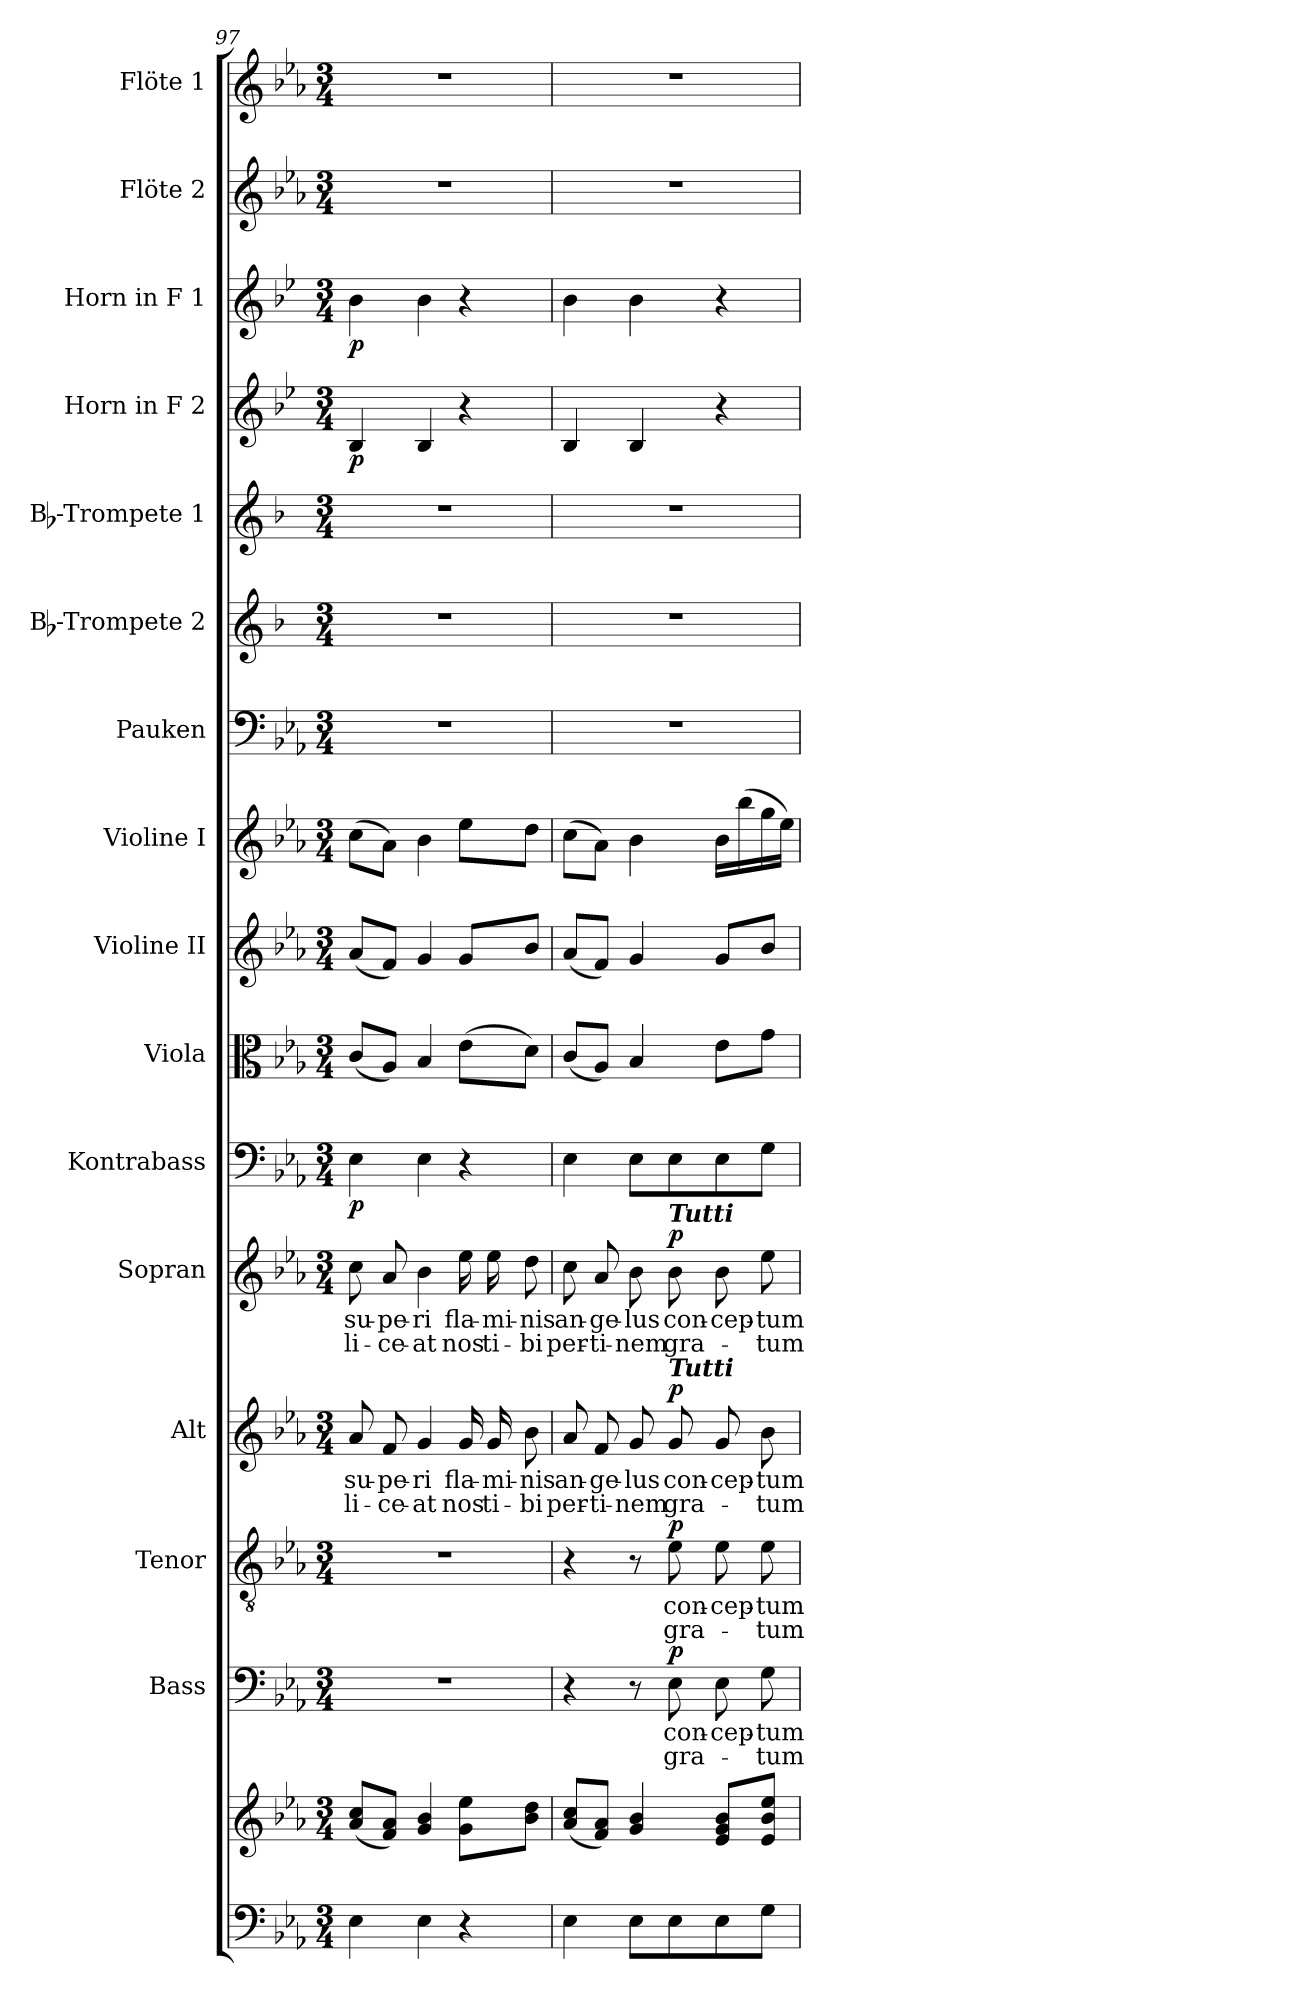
**kern	**kern	**kern	**text	**text	**dynam	**kern	**text	**text	**dynam	**kern	**text	**text	**dynam	**kern	**text	**text	**dynam	**kern	**dynam	**kern	**kern	**kern	**kern	**kern	**kern	**kern	**dynam	**kern	**dynam	**kern	**kern
*part16	*part16	*part15	*part15	*part15	*part15	*part14	*part14	*part14	*part14	*part13	*part13	*part13	*part13	*part12	*part12	*part12	*part12	*part11	*part11	*part10	*part9	*part8	*part7	*part6	*part5	*part4	*part4	*part3	*part3	*part2	*part1
*staff17	*staff16	*staff15	*staff15	*staff15	*staff15	*staff14	*staff14	*staff14	*staff14	*staff13	*staff13	*staff13	*staff13	*staff12	*staff12	*staff12	*staff12	*staff11	*staff11	*staff10	*staff9	*staff8	*staff7	*staff6	*staff5	*staff4	*staff4	*staff3	*staff3	*staff2	*staff1
*	*	*I"Bass	*	*	*	*I"Tenor	*	*	*	*I"Alt	*	*	*	*I"Sopran	*	*	*	*I"Kontrabass	*	*I"Viola	*I"Violine II	*I"Violine I	*I"Pauken	*I"Bb-Trompete 2	*I"Bb-Trompete 1	*I"Horn in F 2	*	*I"Horn in F 1	*	*I"Flöte 2	*I"Flöte 1
*	*	*I'B.	*	*	*	*I'T.	*	*	*	*I'A.	*	*	*	*I'S.	*	*	*	*I'Kb.	*	*I'Vla.	*I'Vl. II	*I'Vl. I	*I'Pk.	*I'Bb Trp. 2	*I'Bb Trp. 1	*	*	*	*	*I'Fl. 2	*I'Fl. 1
!!LO:PB:g=z
*clefF4	*clefG2	*clefF4	*	*	*	*clefGv2	*	*	*	*clefG2	*	*	*	*clefG2	*	*	*	*clefF4	*	*clefC3	*clefG2	*clefG2	*clefF4	*clefG2	*clefG2	*clefG2	*	*clefG2	*	*clefG2	*clefG2
*	*	*	*	*	*	*	*	*	*	*	*	*	*	*	*	*	*	*ITrd7c12	*	*	*	*	*	*ITrd1c2	*ITrd1c2	*ITrd4c7	*	*ITrd4c7	*	*	*
*k[b-e-a-]	*k[b-e-a-]	*k[b-e-a-]	*	*	*	*k[b-e-a-]	*	*	*	*k[b-e-a-]	*	*	*	*k[b-e-a-]	*	*	*	*k[b-e-a-]	*	*k[b-e-a-]	*k[b-e-a-]	*k[b-e-a-]	*k[b-e-a-]	*k[b-e-a-]	*k[b-e-a-]	*k[b-e-a-]	*	*k[b-e-a-]	*	*k[b-e-a-]	*k[b-e-a-]
*E-:	*E-:	*E-:	*	*	*	*E-:	*	*	*	*E-:	*	*	*	*E-:	*	*	*	*E-:	*	*E-:	*E-:	*E-:	*E-:	*E-:	*E-:	*E-:	*	*E-:	*	*E-:	*E-:
*M3/4	*M3/4	*M3/4	*	*	*	*M3/4	*	*	*	*M3/4	*	*	*	*M3/4	*	*	*	*M3/4	*	*M3/4	*M3/4	*M3/4	*M3/4	*M3/4	*M3/4	*M3/4	*	*M3/4	*	*M3/4	*M3/4
=97	=97	=97	=97	=97	=97	=97	=97	=97	=97	=97	=97	=97	=97	=97	=97	=97	=97	=97	=97	=97	=97	=97	=97	=97	=97	=97	=97	=97	=97	=97	=97
!	!	!	!	!	!	!	!	!	!	!	!LO:LY:b	!LO:LY:b	!	!	!LO:LY:b	!LO:LY:b	!	!	!LO:DY:b	!	!	!	!	!	!	!	!LO:DY:b	!	!LO:DY:b	!	!
4E-\	(<8a-/ 8cc/L	2.r	.	.	.	2.r	.	.	.	8a-/	su-	li-	.	8cc\	su-	li-	.	4EE-\	p	(<8c/L	(<8a-/L	(>8cc\L	2.r	2.r	2.r	4E-/	p	4e-\	p	2.r	2.r
!	!	!	!	!	!	!	!	!	!	!	!LO:LY:b	!LO:LY:b	!	!	!LO:LY:b	!LO:LY:b	!	!	!	!	!	!	!	!	!	!	!	!	!	!	!
.	8f/ 8a-/J)	.	.	.	.	.	.	.	.	8f/	-pe-	-ce-	.	8a-/	-pe-	-ce-	.	.	.	8A-/J)	8f/J)	8a-\J)	.	.	.	.	.	.	.	.	.
!	!	!	!	!	!	!	!	!	!	!	!LO:LY:b	!LO:LY:b	!	!	!LO:LY:b	!LO:LY:b	!	!	!	!	!	!	!	!	!	!	!	!	!	!	!
4E-\	4g/ 4b-/	.	.	.	.	.	.	.	.	4g/	-ri	-at	.	4b-\	-ri	-at	.	4EE-\	.	4B-/	4g/	4b-\	.	.	.	4E-/	.	4e-\	.	.	.
!	!	!	!	!	!	!	!	!	!	!	!LO:LY:b	!LO:LY:b	!	!	!LO:LY:b	!LO:LY:b	!	!	!	!	!	!	!	!	!	!	!	!	!	!	!
4r	8g\ 8ee-\L	.	.	.	.	.	.	.	.	16g/	fla-	nos	.	16ee-\	fla-	nos	.	4r	.	(>8e-\L	8g/L	8ee-\L	.	.	.	4r	.	4r	.	.	.
!	!	!	!	!	!	!	!	!	!	!	!LO:LY:b	!LO:LY:b	!	!	!LO:LY:b	!LO:LY:b	!	!	!	!	!	!	!	!	!	!	!	!	!	!	!
.	.	.	.	.	.	.	.	.	.	16g/	-mi-	ti-	.	16ee-\	-mi-	ti-	.	.	.	.	.	.	.	.	.	.	.	.	.	.	.
!	!	!	!	!	!	!	!	!	!	!	!LO:LY:b	!LO:LY:b	!	!	!LO:LY:b	!LO:LY:b	!	!	!	!	!	!	!	!	!	!	!	!	!	!	!
.	8b-\ 8dd\J	.	.	.	.	.	.	.	.	8b-\	-nis	-bi	.	8dd\	-nis	-bi	.	.	.	8d\J)	8b-/J	8dd\J	.	.	.	.	.	.	.	.	.
=98	=98	=98	=98	=98	=98	=98	=98	=98	=98	=98	=98	=98	=98	=98	=98	=98	=98	=98	=98	=98	=98	=98	=98	=98	=98	=98	=98	=98	=98	=98	=98
!	!	!	!	!	!	!	!	!	!	!	!LO:LY:b	!LO:LY:b	!	!	!LO:LY:b	!LO:LY:b	!	!	!	!	!	!	!	!	!	!	!	!	!	!	!
4E-\	(<8a-/ 8cc/L	4r	.	.	.	4r	.	.	.	8a-/	an-	per-	.	8cc\	an-	per-	.	4EE-\	.	(<8c/L	(<8a-/L	(>8cc\L	2.r	2.r	2.r	4E-/	.	4e-\	.	2.r	2.r
!	!	!	!	!	!	!	!	!	!	!	!LO:LY:b	!LO:LY:b	!	!	!LO:LY:b	!LO:LY:b	!	!	!	!	!	!	!	!	!	!	!	!	!	!	!
.	8f/ 8a-/J)	.	.	.	.	.	.	.	.	8f/	-ge-	-ti-	.	8a-/	-ge-	-ti-	.	.	.	8A-/J)	8f/J)	8a-\J)	.	.	.	.	.	.	.	.	.
!	!	!	!	!	!	!	!	!	!	!	!LO:LY:b	!LO:LY:b	!	!	!LO:LY:b	!LO:LY:b	!	!	!	!	!	!	!	!	!	!	!	!	!	!	!
8E-\L	4g/ 4b-/	8r	.	.	.	8r	.	.	.	8g/	-lus	-nem	.	8b-\	-lus	-nem	.	8EE-\L	.	4B-/	4g/	4b-\	.	.	.	4E-/	.	4e-\	.	.	.
!	!	!	!	!	!	!	!	!	!	!	!	!	!	!LO:TX:a:Bi:t=Tutti	!	!	!	!	!	!	!	!	!	!	!	!	!	!	!	!	!
!	!	!	!	!	!	!	!	!	!	!LO:TX:a:Bi:t=Tutti	!	!	!	!	!	!	!	!	!	!	!	!	!	!	!	!	!	!	!	!	!
!	!	!	!LO:LY:b	!LO:LY:b	!LO:DY:a	!	!LO:LY:b	!LO:LY:b	!LO:DY:a	!	!LO:LY:b	!LO:LY:b	!LO:DY:a	!	!LO:LY:b	!LO:LY:b	!LO:DY:a	!	!	!	!	!	!	!	!	!	!	!	!	!	!
8E-\	.	8E-\	con-	gra-	p	8e-\	con-	gra-	p	8g/	con-	gra-	p	8b-\	con-	gra-	p	8EE-\	.	.	.	.	.	.	.	.	.	.	.	.	.
!	!	!	!LO:LY:b	!	!	!	!LO:LY:b	!	!	!	!LO:LY:b	!	!	!	!LO:LY:b	!	!	!	!	!	!	!	!	!	!	!	!	!	!	!	!
8E-\	8e-/ 8g/ 8b-/L	8E-\	-cep-	.	.	8e-\	-cep-	.	.	8g/	-cep-	.	.	8b-\	-cep-	.	.	8EE-\	.	8e-\L	8g/L	16b-\LL	.	.	.	4r	.	4r	.	.	.
.	.	.	.	.	.	.	.	.	.	.	.	.	.	.	.	.	.	.	.	.	.	(>16bb-\	.	.	.	.	.	.	.	.	.
!	!	!	!LO:LY:b	!LO:LY:b	!	!	!LO:LY:b	!LO:LY:b	!	!	!LO:LY:b	!LO:LY:b	!	!	!LO:LY:b	!LO:LY:b	!	!	!	!	!	!	!	!	!	!	!	!	!	!	!
8G\J	8e-/ 8b-/ 8ee-/J	8G\	-tum	-tum	.	8e-\	-tum	-tum	.	8b-\	-tum	-tum	.	8ee-\	-tum	-tum	.	8GG\J	.	8g\J	8b-/J	16gg\	.	.	.	.	.	.	.	.	.
.	.	.	.	.	.	.	.	.	.	.	.	.	.	.	.	.	.	.	.	.	.	16ee-\JJ)	.	.	.	.	.	.	.	.	.
=	=	=	=	=	=	=	=	=	=	=	=	=	=	=	=	=	=	=	=	=	=	=	=	=	=	=	=	=	=	=	=
*-	*-	*-	*-	*-	*-	*-	*-	*-	*-	*-	*-	*-	*-	*-	*-	*-	*-	*-	*-	*-	*-	*-	*-	*-	*-	*-	*-	*-	*-	*-	*-
